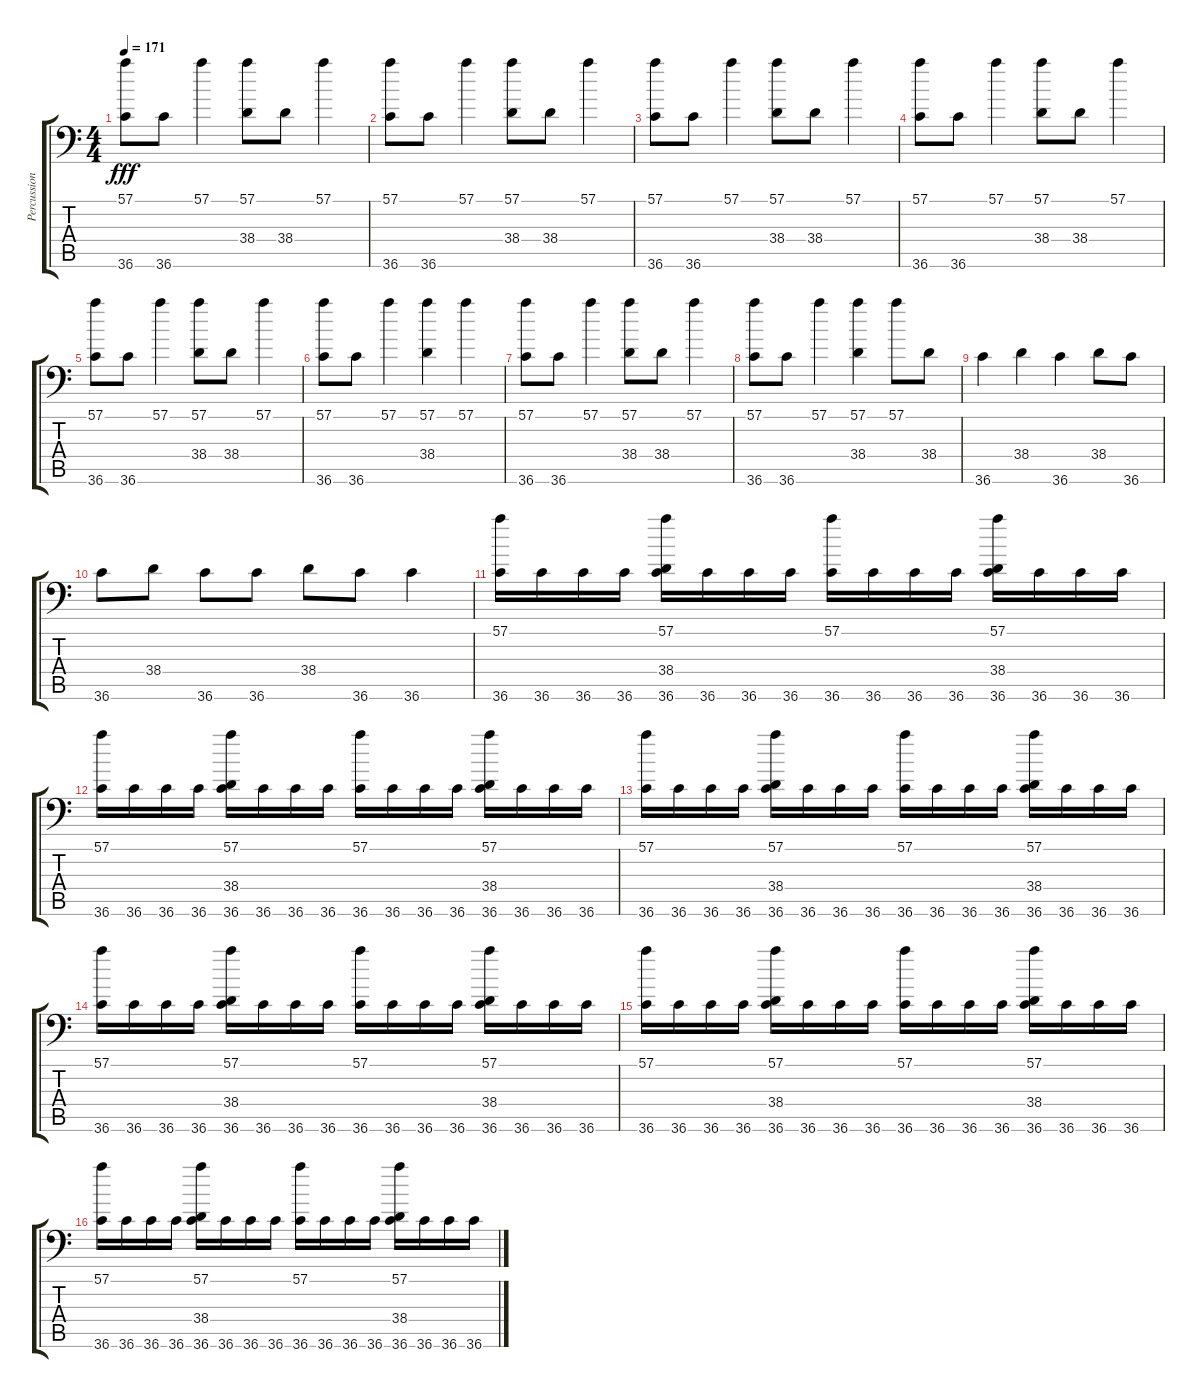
\track ("Percussion" "Percussion") {instrument acousticgrandpiano}
\staff {score tabs}
\tuning (C-1 C-1 C-1 C-1 C-1 C-1) {hide}
\ts (4 4)
\tempo 171
\clef f4
\ks c
(57.1 36.6).8{dy fff} 36.6.8 57.1.4 (57.1 38.4).8 38.4.8 57.1.4 |
(57.1 36.6).8 36.6.8 57.1.4 (57.1 38.4).8 38.4.8 57.1.4 |
(57.1 36.6).8 36.6.8 57.1.4 (57.1 38.4).8 38.4.8 57.1.4 |
(57.1 36.6).8 36.6.8 57.1.4 (57.1 38.4).8 38.4.8 57.1.4 |
(57.1 36.6).8 36.6.8 57.1.4 (57.1 38.4).8 38.4.8 57.1.4 |
(57.1 36.6).8 36.6.8 57.1.4 (57.1 38.4).4 57.1.4 |
(57.1 36.6).8 36.6.8 57.1.4 (57.1 38.4).8 38.4.8 57.1.4 |
(57.1 36.6).8 36.6.8 57.1.4 (57.1 38.4).4 57.1.8 38.4.8 |
36.6.4 38.4.4 36.6.4 38.4.8 36.6.8 |
36.6.8 38.4.8 36.6.8 36.6.8 38.4.8 36.6.8 36.6.4 |
(57.1 36.6).16 36.6.16 36.6.16 36.6.16 (57.1 38.4 36.6).16 36.6.16 36.6.16 36.6.16 (57.1 36.6).16 36.6.16 36.6.16 36.6.16 (57.1 38.4 36.6).16 36.6.16 36.6.16 36.6.16 |
(57.1 36.6).16 36.6.16 36.6.16 36.6.16 (57.1 38.4 36.6).16 36.6.16 36.6.16 36.6.16 (57.1 36.6).16 36.6.16 36.6.16 36.6.16 (57.1 38.4 36.6).16 36.6.16 36.6.16 36.6.16 |
(57.1 36.6).16 36.6.16 36.6.16 36.6.16 (57.1 38.4 36.6).16 36.6.16 36.6.16 36.6.16 (57.1 36.6).16 36.6.16 36.6.16 36.6.16 (57.1 38.4 36.6).16 36.6.16 36.6.16 36.6.16 |
(57.1 36.6).16 36.6.16 36.6.16 36.6.16 (57.1 38.4 36.6).16 36.6.16 36.6.16 36.6.16 (57.1 36.6).16 36.6.16 36.6.16 36.6.16 (57.1 38.4 36.6).16 36.6.16 36.6.16 36.6.16 |
(57.1 36.6).16 36.6.16 36.6.16 36.6.16 (57.1 38.4 36.6).16 36.6.16 36.6.16 36.6.16 (57.1 36.6).16 36.6.16 36.6.16 36.6.16 (57.1 38.4 36.6).16 36.6.16 36.6.16 36.6.16 |
(57.1 36.6).16 36.6.16 36.6.16 36.6.16 (57.1 38.4 36.6).16 36.6.16 36.6.16 36.6.16 (57.1 36.6).16 36.6.16 36.6.16 36.6.16 (57.1 38.4 36.6).16 36.6.16 36.6.16 36.6.16
